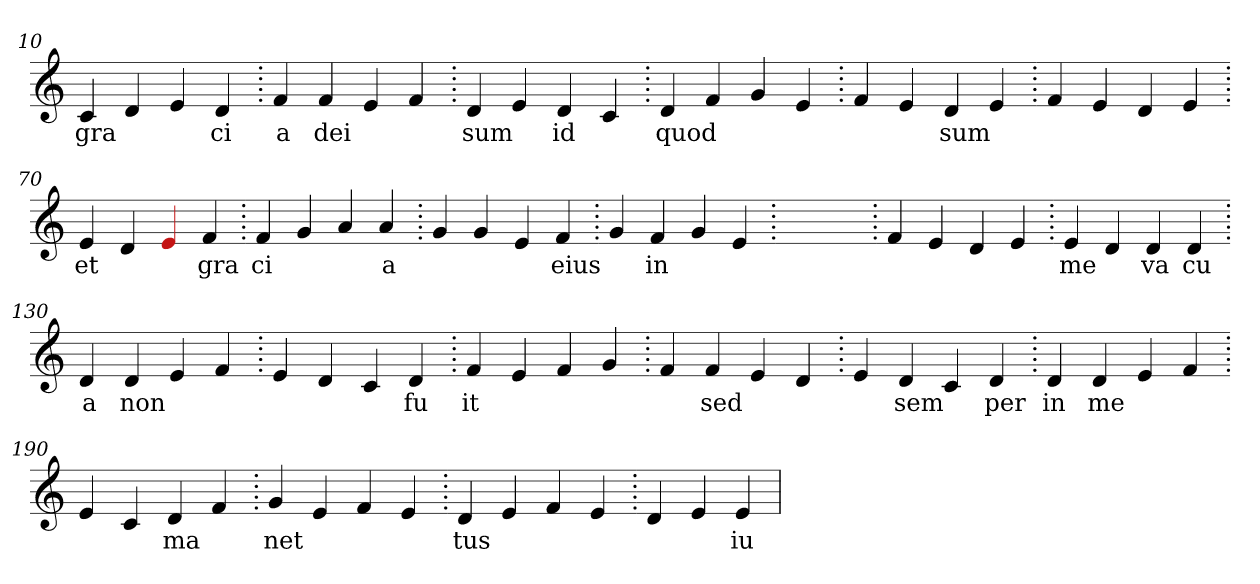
**kern	**text
*part1	*part1
*staff1	*staff1
*clefG2	*
=10.	=10.
4c	gra
4d	.
4e	.
4d	ci
=20.	=20.
4f	a
4f	dei
4e	.
4f	.
=30.	=30.
4d	sum
4e	.
4d	id
4c	.
=40.	=40.
4d	quod
4f	.
4g	.
4e	.
=50.	=50.
4f	.
4e	.
4d	sum
4e	.
=60.	=60.
4f	.
4e	.
4d	.
4e	.
=70.	=70.
4e	et
4d	.
4Re	.
4f	gra
=80.	=80.
4f	ci
4g	.
4a	.
4a	a
=90.	=90.
4g	.
4g	.
4e	.
4f	eius
=100.	=100.
4g	.
4f	in
4g	.
4e	.
=110.	=110.
1ryy	.
=110.	=110.
4f	.
4e	.
4d	.
4e	.
=120.	=120.
4e	me
4d	.
4d	va
4d	cu
=130.	=130.
4d	a
4d	non
4e	.
4f	.
=140.	=140.
4e	.
4d	.
4c	.
4d	fu
=150.	=150.
4f	it
4e	.
4f	.
4g	.
=160.	=160.
4f	.
4f	sed
4e	.
4d	.
=170.	=170.
4e	.
4d	sem
4c	.
4d	per
=180.	=180.
4d	in
4d	me
4e	.
4f	.
=190.	=190.
4e	.
4c	.
4d	ma
4f	.
=200.	=200.
4g	net
4e	.
4f	.
4e	.
=210.	=210.
4d	tus
4e	.
4f	.
4e	.
=220.	=220.
4d	.
4e	.
4e	iu
=	=
*-	*-
